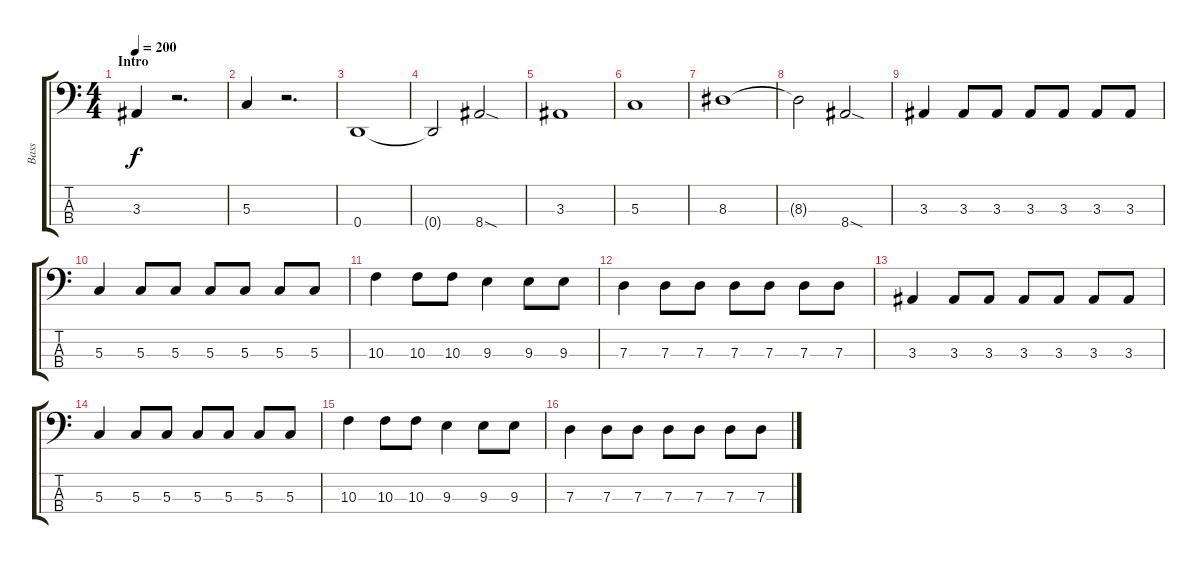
\track ("Bass" "Bass") {instrument electricbasspick}
\staff {score tabs}
\tuning (F2 C2 G1 D1) {hide}
\ts (4 4)
\section ("" "Intro")
\tempo 200
\clef f4
\ks c
3.3.4{dy f instrument electricbasspick} r.2{d} |
5.3.4 r.2{d} |
0.4.1 |
0.4{t}.2 8.4{sod}.2 |
3.3.1 |
5.3.1 |
8.3.1 |
8.3{t}.2 8.4{sod}.2 |
3.3.4 3.3.8 3.3.8 3.3.8 3.3.8 3.3.8 3.3.8 |
5.3.4 5.3.8 5.3.8 5.3.8 5.3.8 5.3.8 5.3.8 |
10.3.4 10.3.8 10.3.8 9.3.4 9.3.8 9.3.8 |
7.3.4 7.3.8 7.3.8 7.3.8 7.3.8 7.3.8 7.3.8 |
3.3.4 3.3.8 3.3.8 3.3.8 3.3.8 3.3.8 3.3.8 |
5.3.4 5.3.8 5.3.8 5.3.8 5.3.8 5.3.8 5.3.8 |
10.3.4 10.3.8 10.3.8 9.3.4 9.3.8 9.3.8 |
7.3.4 7.3.8 7.3.8 7.3.8 7.3.8 7.3.8 7.3.8
